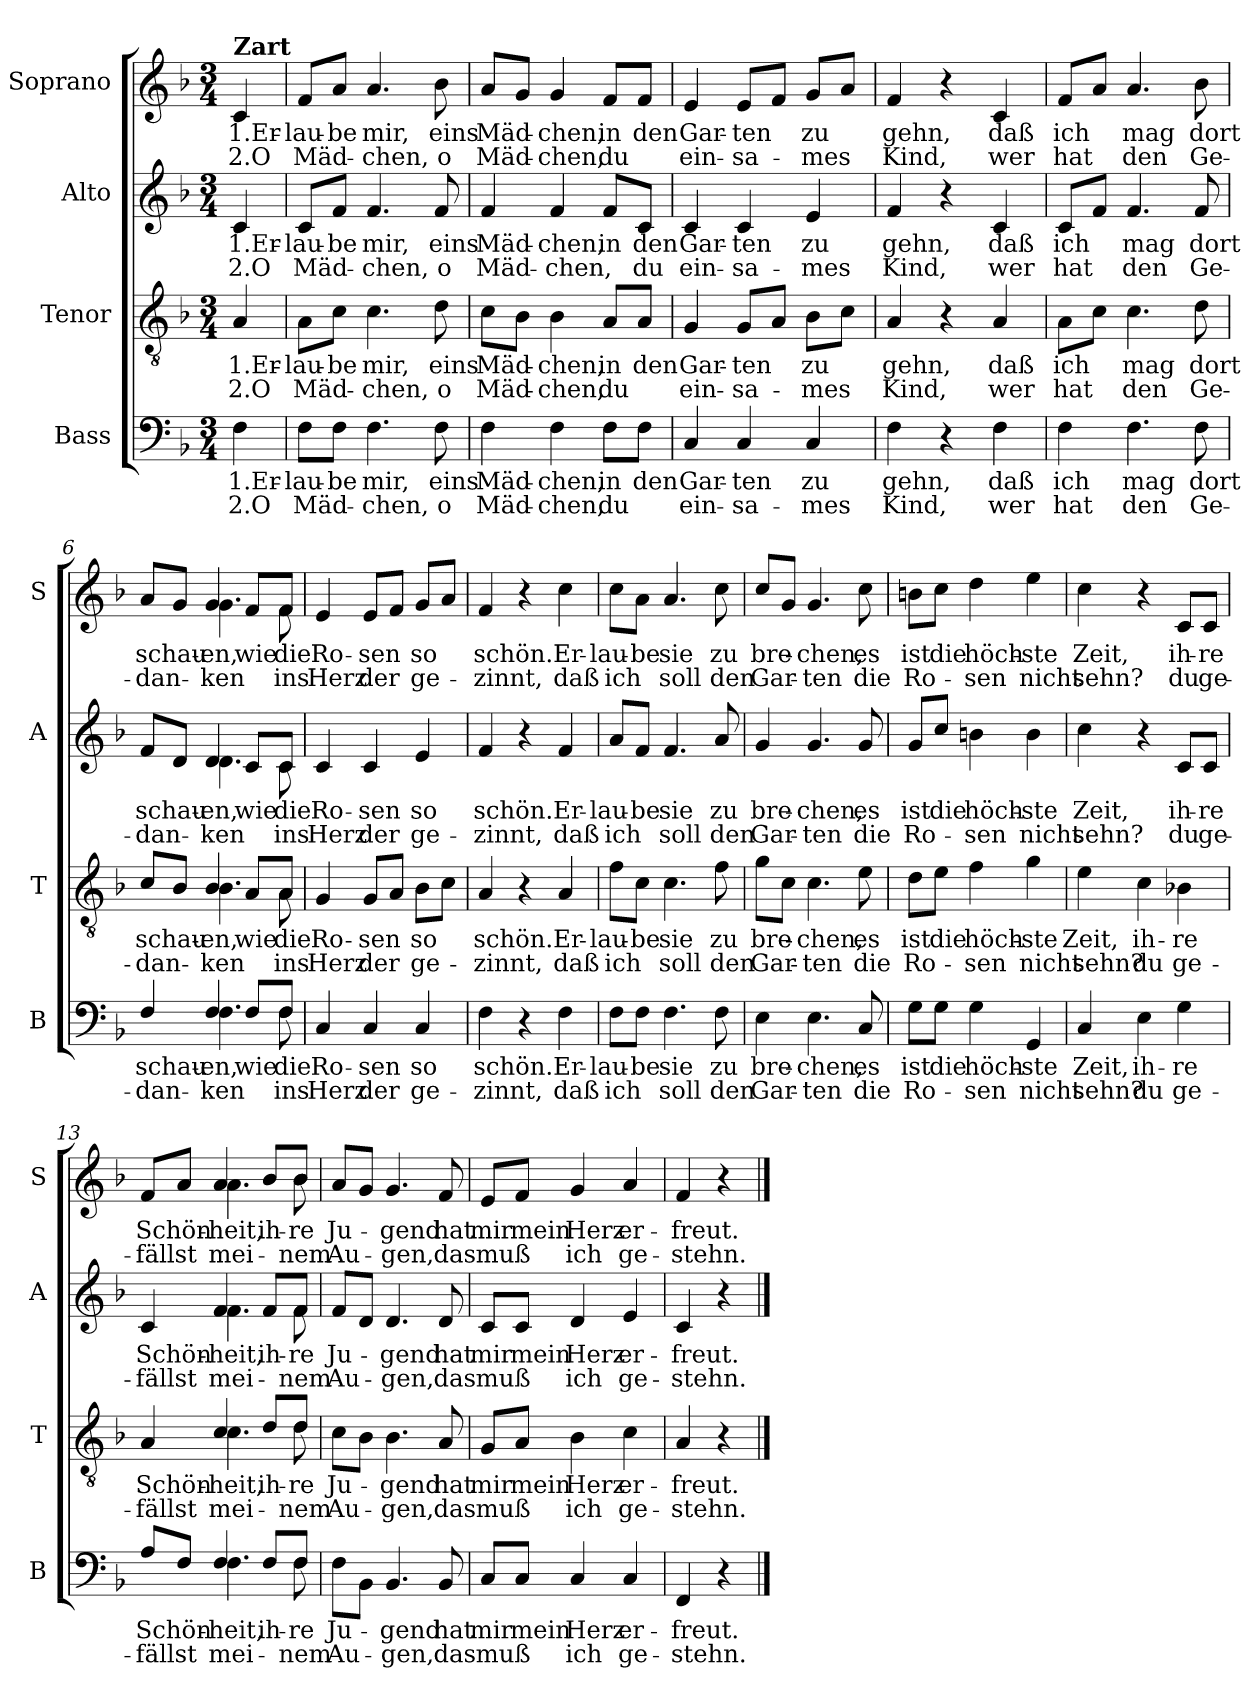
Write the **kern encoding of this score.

**kern	**text	**text	**kern	**text	**text	**kern	**text	**text	**kern	**text	**text
*part4	*part4	*part4	*part3	*part3	*part3	*part2	*part2	*part2	*part1	*part1	*part1
*staff4	*staff4	*staff4	*staff3	*staff3	*staff3	*staff2	*staff2	*staff2	*staff1	*staff1	*staff1
*I"Bass	*	*	*I"Tenor	*	*	*I"Alto	*	*	*I"Soprano	*	*
*I'B	*	*	*I'T	*	*	*I'A	*	*	*I'S	*	*
*clefF4	*	*	*clefGv2	*	*	*clefG2	*	*	*clefG2	*	*
*k[b-]	*	*	*k[b-]	*	*	*k[b-]	*	*	*k[b-]	*	*
*F:	*	*	*F:	*	*	*F:	*	*	*F:	*	*
*M3/4	*	*	*M3/4	*	*	*M3/4	*	*	*M3/4	*	*
=	=	=	=	=	=	=	=	=	=	=	=
!	!	!	!	!	!	!	!	!	!LO:TX:a:B:t=Zart	!	!
4F\	1.Er-	2.O	4A/	1.Er-	2.O	4c/	1.Er-	2.O	4c/	1.Er-	2.O
=1	=1	=1	=1	=1	=1	=1	=1	=1	=1	=1	=1
8F\L	-lau-	Mäd-	8A\L	-lau-	Mäd-	8c/L	-lau-	Mäd-	8f/L	-lau-	Mäd-
8F\J	-be	.	8c\J	-be	.	8f/J	-be	.	8a/J	-be	.
4.F\	mir,	-chen,	4.c\	mir,	-chen,	4.f/	mir,	-chen,	4.a/	mir,	-chen,
8F\	eins	o	8d\	eins	o	8f/	eins	o	8b-\	eins	o
=2	=2	=2	=2	=2	=2	=2	=2	=2	=2	=2	=2
*	*	*	*	*	*	*^	*	*	*	*	*
4F\	Mäd-	Mäd-	8c\L	Mäd-	Mäd-	4f/	4ryy	Mäd-	Mäd-	8a/L	Mäd-	Mäd-
.	.	.	8B-\J	.	.	.	.	.	.	8g/J	.	.
4F\	-chen,	-chen,	4B-\	-chen,	-chen,	4f/	4ryy	-chen,	-chen,	4g/	-chen,	-chen,
8F\L	in	du	8A/L	in	du	8f/L	4ryy	in	.	8f/L	in	du
8F\J	den	.	8A/J	den	.	8c/J	.	den	du	8f/J	den	.
*	*	*	*	*	*	*v	*v	*	*	*	*	*
=3	=3	=3	=3	=3	=3	=3	=3	=3	=3	=3	=3
4C/	Gar-	ein-	4G/	Gar-	ein-	4c/	Gar-	ein-	4e/	Gar-	ein-
4C/	-ten	-sa-	8G/L	-ten	-sa-	4c/	-ten	-sa-	8e/L	-ten	-sa-
.	.	.	8A/J	.	.	.	.	.	8f/J	.	.
4C/	zu	-mes	8B-\L	zu	-mes	4e/	zu	-mes	8g/L	zu	-mes
.	.	.	8c\J	.	.	.	.	.	8a/J	.	.
=4	=4	=4	=4	=4	=4	=4	=4	=4	=4	=4	=4
4F\	gehn,	Kind,	4A/	gehn,	Kind,	4f/	gehn,	Kind,	4f/	gehn,	Kind,
4r	.	.	4r	.	.	4r	.	.	4r	.	.
4F\	daß	wer	4A/	daß	wer	4c/	daß	wer	4c/	daß	wer
!!LO:LB:g=z
=5	=5	=5	=5	=5	=5	=5	=5	=5	=5	=5	=5
4F\	ich	hat	8A\L	ich	hat	8c/L	ich	hat	8f/L	ich	hat
.	.	.	8c\J	.	.	8f/J	.	.	8a/J	.	.
4.F\	mag	den	4.c\	mag	den	4.f/	mag	den	4.a/	mag	den
8F\	dort	Ge-	8d\	dort	Ge-	8f/	dort	Ge-	8b-\	dort	Ge-
=6	=6	=6	=6	=6	=6	=6	=6	=6	=6	=6	=6
*^	*	*	*^	*	*	*^	*	*	*^	*	*
4F/	4ryy	schau-	-dan-	8c/L	4ryy	schau-	-dan-	8f/L	4ryy	schau-	-dan-	8a/L	4ryy	schau-	-dan-
.	.	.	.	8B-/J	.	.	.	8d/J	.	.	.	8g/J	.	.	.
4F/	4.F\	-en,	-ken	4B-/	4.B-\	-en,	-ken	4d/	4.d\	-en,	-ken	4g/	4.g\	-en,	-ken
8F/L	.	wie	.	8A/L	.	wie	.	8c/L	.	wie	.	8f/L	.	wie	.
8F/J	8F\	die	ins	8A/J	8A\	die	ins	8c/J	8c\	die	ins	8f/J	8f\	die	ins
*v	*v	*	*	*	*	*	*	*v	*v	*	*	*v	*v	*	*
*	*	*	*v	*v	*	*	*	*	*	*	*	*
=7	=7	=7	=7	=7	=7	=7	=7	=7	=7	=7	=7
4C/	Ro-	Herz	4G/	Ro-	Herz	4c/	Ro-	Herz	4e/	Ro-	Herz
4C/	-sen	der	8G/L	-sen	der	4c/	-sen	der	8e/L	-sen	der
.	.	.	8A/J	.	.	.	.	.	8f/J	.	.
4C/	so	ge-	8B-\L	so	ge-	4e/	so	ge-	8g/L	so	ge-
.	.	.	8c\J	.	.	.	.	.	8a/J	.	.
=8	=8	=8	=8	=8	=8	=8	=8	=8	=8	=8	=8
4F\	schön.	-zinnt,	4A/	schön.	-zinnt,	4f/	schön.	-zinnt,	4f/	schön.	-zinnt,
4r	.	.	4r	.	.	4r	.	.	4r	.	.
4F\	Er-	daß	4A/	Er-	daß	4f/	Er-	daß	4cc\	Er-	daß
=9	=9	=9	=9	=9	=9	=9	=9	=9	=9	=9	=9
8F\L	-lau-	ich	8f\L	-lau-	ich	8a/L	-lau-	ich	8cc\L	-lau-	ich
8F\J	-be	.	8c\J	-be	.	8f/J	-be	.	8a\J	-be	.
4.F\	sie	soll	4.c\	sie	soll	4.f/	sie	soll	4.a/	sie	soll
8F\	zu	den	8f\	zu	den	8a/	zu	den	8cc\	zu	den
=10	=10	=10	=10	=10	=10	=10	=10	=10	=10	=10	=10
4E\	bre-	Gar-	8g\L	bre-	Gar-	4g/	bre-	Gar-	8cc/L	bre-	Gar-
.	.	.	8c\J	.	.	.	.	.	8g/J	.	.
4.E\	-chen,	-ten	4.c\	-chen,	-ten	4.g/	-chen,	-ten	4.g/	-chen,	-ten
8C/	es	die	8e\	es	die	8g/	es	die	8cc\	es	die
!!LO:LB:g=z
=11	=11	=11	=11	=11	=11	=11	=11	=11	=11	=11	=11
8G\L	ist	Ro-	8d\L	ist	Ro-	8g/L	ist	Ro-	8bn\L	ist	Ro-
8G\J	die	.	8e\J	die	.	8cc/J	die	.	8cc\J	die	.
4G\	höch-	-sen	4f\	höch-	-sen	4bn\	höch-	-sen	4dd\	höch-	-sen
4GG/	-ste	nicht	4g\	-ste	nicht	4b\	-ste	nicht	4ee\	-ste	nicht
=12	=12	=12	=12	=12	=12	=12	=12	=12	=12	=12	=12
4C/	Zeit,	sehn?	4e\	Zeit,	sehn?	4cc\	Zeit,	sehn?	4cc\	Zeit,	sehn?
4E\	ih-	du	4c\	ih-	du	4r	.	.	4r	.	.
4G\	-re	ge-	4B-X\	-re	ge-	8c/L	ih-	du	8c/L	ih-	du
.	.	.	.	.	.	8c/J	-re	ge-	8c/J	-re	ge-
=13	=13	=13	=13	=13	=13	=13	=13	=13	=13	=13	=13
*^	*	*	*^	*	*	*^	*	*	*^	*	*
8A/L	4ryy	Schön-	-fällst	4A/	4ryy	Schön-	-fällst	4c/	4ryy	Schön-	fällst	8f/L	4ryy	Schön-	-fällst
8F/J	.	.	.	.	.	.	.	.	.	.	.	8a/J	.	.	.
4F/	4.F\	-heit,	mei-	4c/	4.c\	-heit,	mei-	4f/	4.f\	-heit,	mei-	4a/	4.a\	-heit,	mei-
8F/L	.	ih-	.	8d/L	.	ih-	.	8f/L	.	ih-	.	8b-/L	.	ih-	.
8F/J	8F\	-re	-nem	8d/J	8d\	-re	-nem	8f/J	8f\	-re	-nem	8b-/J	8b-\	-re	-nem
*v	*v	*	*	*	*	*	*	*v	*v	*	*	*v	*v	*	*
*	*	*	*v	*v	*	*	*	*	*	*	*	*
=14	=14	=14	=14	=14	=14	=14	=14	=14	=14	=14	=14
8F\L	Ju-	Au-	8c\L	Ju-	Au-	8f/L	Ju-	Au-	8a/L	Ju-	Au-
8BB-\J	.	.	8B-\J	.	.	8d/J	.	.	8g/J	.	.
4.BB-/	-gend	-gen,	4.B-\	-gend	-gen,	4.d/	-gend	-gen,	4.g/	-gend	-gen,
8BB-/	hat	das	8A/	hat	das	8d/	hat	das	8f/	hat	das
=15	=15	=15	=15	=15	=15	=15	=15	=15	=15	=15	=15
8C/L	mir	muß	8G/L	mir	muß	8c/L	mir	muß	8e/L	mir	muß
8C/J	mein	.	8A/J	mein	.	8c/J	mein	.	8f/J	mein	.
4C/	Herz	ich	4B-\	Herz	ich	4d/	Herz	ich	4g/	Herz	ich
4C/	er-	ge-	4c\	er-	ge-	4e/	er-	ge-	4a/	er-	ge-
=16	=16	=16	=16	=16	=16	=16	=16	=16	=16	=16	=16
4FF/	-freut.	-stehn.	4A/	-freut.	-stehn.	4c/	-freut.	-stehn.	4f/	-freut.	-stehn.
4r	.	.	4r	.	.	4r	.	.	4r	.	.
==	==	==	==	==	==	==	==	==	==	==	==
*-	*-	*-	*-	*-	*-	*-	*-	*-	*-	*-	*-
